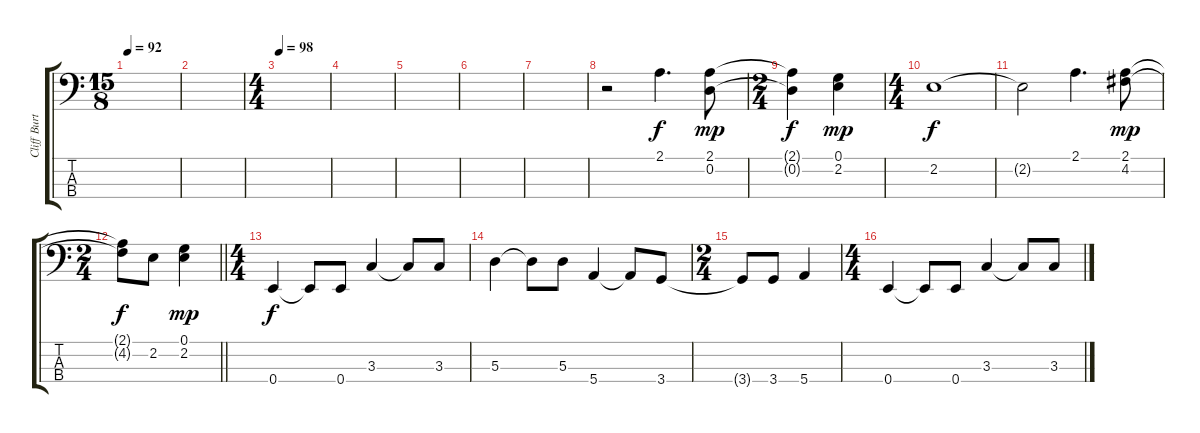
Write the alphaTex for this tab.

\track ("Cliff Burton" "Cliff Burt") {instrument electricbassfinger}
\staff {score tabs}
\tuning (G2 D2 A1 E1) {hide}
\ts (15 8)
\tempo 92
\clef f4
\ks c
|
|
\ts (4 4)
\tempo 98
|
|
|
|
|
r.2 2.1.4{d} (2.1 0.2).8{dy mp} |
\ts (2 4)
(2.1{t} 0.2{t}).4{dy f} (0.1 2.2).4{dy mp} |
\ts (4 4)
2.2.1{dy f} |
2.2{t}.2 2.1.4{d} (2.1 4.2).8{dy mp} |
\ts (2 4)
\barLineRight lightlight
(2.1{t} 4.2{t}).8{dy f} 2.2.8 (0.1 2.2).4{dy mp} |
\ts (4 4)
0.4.4{dy f} 0.4{t}.8 0.4.8 3.3.4 3.3{t}.8 3.3.8 |
5.3.4 5.3{t}.8 5.3.8 5.4.4 5.4{t}.8 3.4.8 |
\ts (2 4)
3.4{t}.8 3.4.8 5.4.4 |
\ts (4 4)
0.4.4 0.4{t}.8 0.4.8 3.3.4 3.3{t}.8 3.3.8
